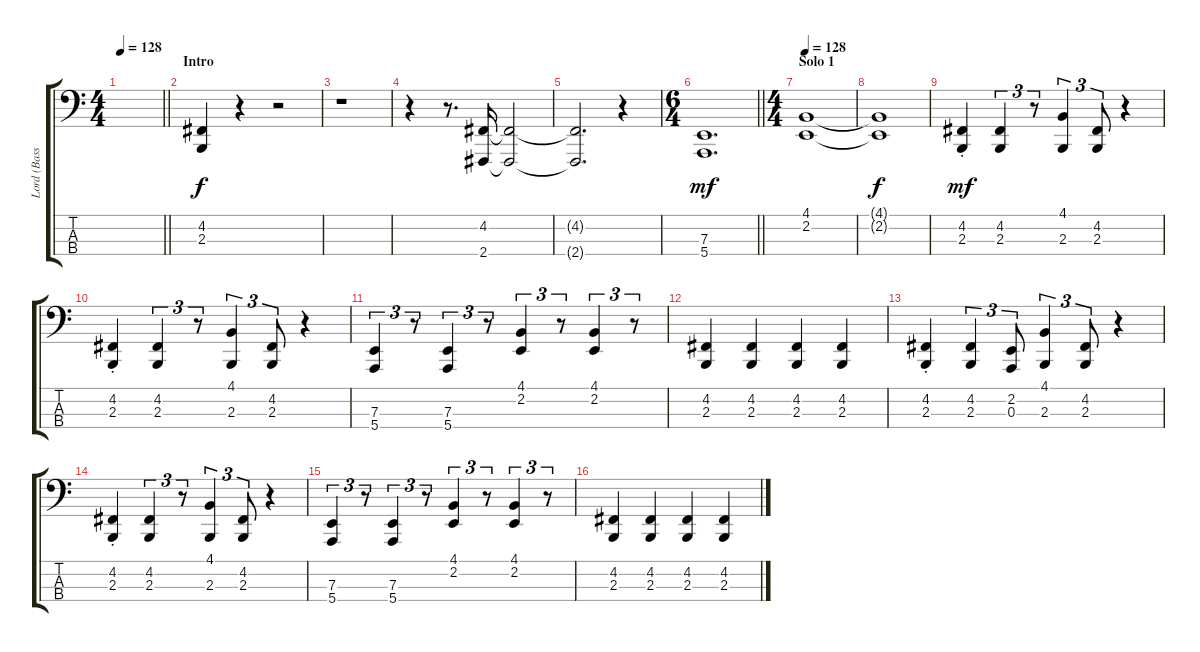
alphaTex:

\track ("Lord (Bass)" "Lord (Bass") {instrument drawbarorgan}
\staff {score tabs}
\tuning (G2 D2 A1 E1) {hide}
\ts (4 4)
\tempo 128
\clef f4
\barLineRight lightlight
\ks c
|
\section ("" "Intro")
(4.2 2.3).4 r.4 r.2 |
r.1 |
r.4 r.8{d} (4.2 2.4).16 (4.2{t} 2.4{t}).2 |
(4.2{t} 2.4{t}).2{d} r.4 |
\ts (6 4)
\barLineRight lightlight
(7.3 5.4).1{d dy mf} |
\ts (4 4)
\section ("" "Solo 1")
\tempo 128
(4.1 2.2).1 |
(4.1{t} 2.2{t}).1{dy f} |
(4.2{st} 2.3{st}).4{dy mf volume 5 instrument oboe} (4.2 2.3).4{tu (3 2)} r.8{tu (3 2)} (4.1 2.3).4{tu (3 2)} (4.2 2.3).8{tu (3 2)} r.4 |
(4.2{st} 2.3{st}).4 (4.2 2.3).4{tu (3 2)} r.8{tu (3 2)} (4.1 2.3).4{tu (3 2)} (4.2 2.3).8{tu (3 2)} r.4 |
(7.3 5.4).4{tu (3 2)} r.8{tu (3 2)} (7.3 5.4).4{tu (3 2)} r.8{tu (3 2)} (4.1 2.2).4{tu (3 2)} r.8{tu (3 2)} (4.1 2.2).4{tu (3 2)} r.8{tu (3 2)} |
(4.2 2.3).4 (4.2 2.3).4 (4.2 2.3).4 (4.2 2.3).4 |
(4.2{st} 2.3{st}).4 (4.2 2.3).4{tu (3 2)} (2.2 0.3).8{tu (3 2)} (4.1 2.3).4{tu (3 2)} (4.2 2.3).8{tu (3 2)} r.4 |
(4.2{st} 2.3{st}).4 (4.2 2.3).4{tu (3 2)} r.8{tu (3 2)} (4.1 2.3).4{tu (3 2)} (4.2 2.3).8{tu (3 2)} r.4 |
(7.3 5.4).4{tu (3 2)} r.8{tu (3 2)} (7.3 5.4).4{tu (3 2)} r.8{tu (3 2)} (4.1 2.2).4{tu (3 2)} r.8{tu (3 2)} (4.1 2.2).4{tu (3 2)} r.8{tu (3 2)} |
(4.2 2.3).4 (4.2 2.3).4 (4.2 2.3).4 (4.2 2.3).4
